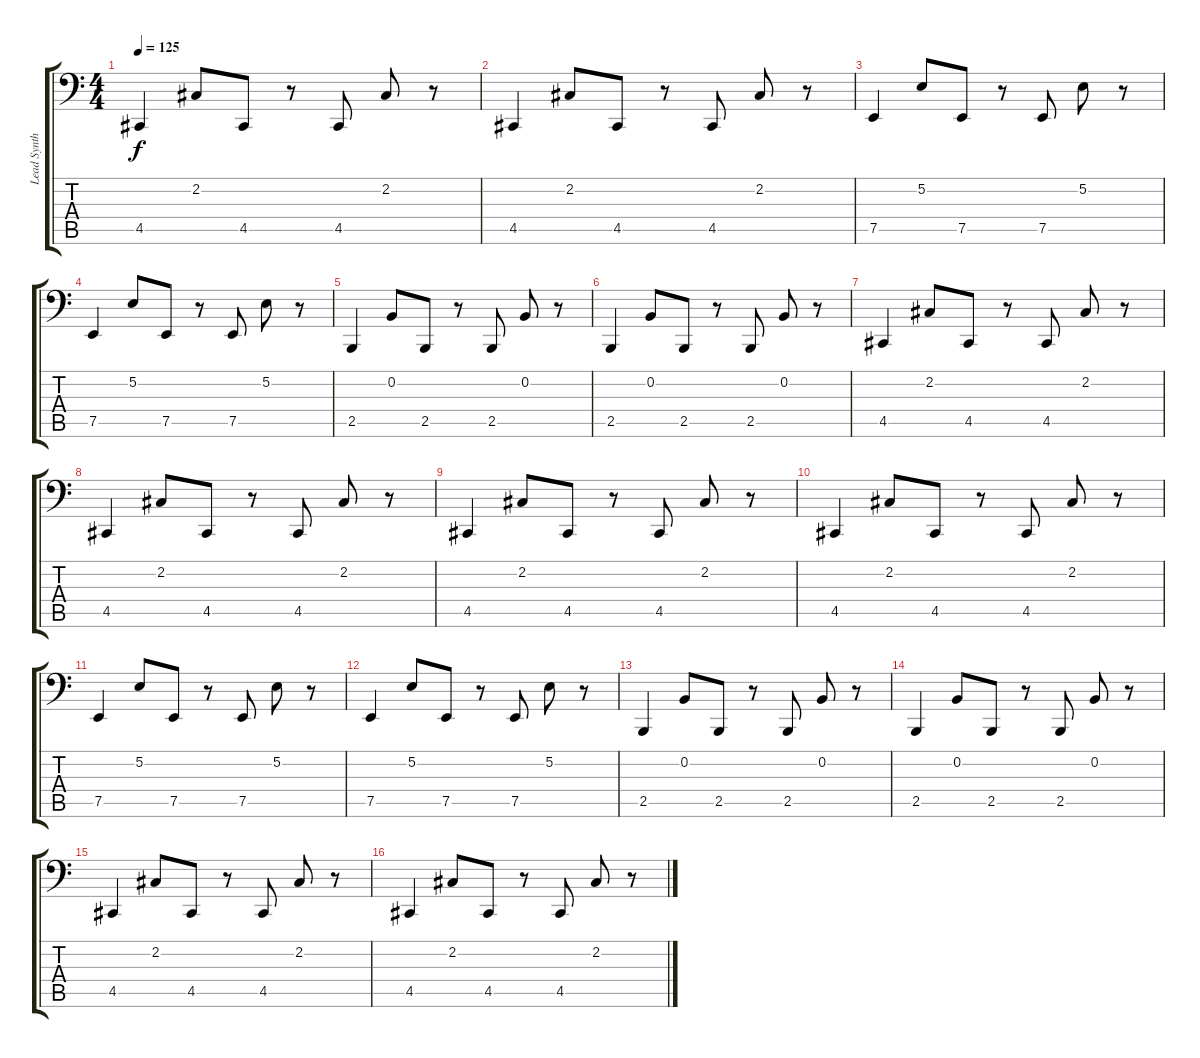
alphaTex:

\track ("Lead Synth" "Lead Synth") {instrument lead2sawtooth}
\staff {score tabs}
\tuning (E3 B2 G2 D2 A1 E1) {hide}
\ts (4 4)
\tempo 125
\clef f4
\ks c
4.5.4{dy f} 2.2.8 4.5.8 r.8 4.5.8 2.2.8 r.8 |
4.5.4 2.2.8 4.5.8 r.8 4.5.8 2.2.8 r.8 |
7.5.4 5.2.8 7.5.8 r.8 7.5.8 5.2.8 r.8 |
7.5.4 5.2.8 7.5.8 r.8 7.5.8 5.2.8 r.8 |
2.5.4 0.2.8 2.5.8 r.8 2.5.8 0.2.8 r.8 |
2.5.4 0.2.8 2.5.8 r.8 2.5.8 0.2.8 r.8 |
4.5.4 2.2.8 4.5.8 r.8 4.5.8 2.2.8 r.8 |
4.5.4 2.2.8 4.5.8 r.8 4.5.8 2.2.8 r.8 |
4.5.4 2.2.8 4.5.8 r.8 4.5.8 2.2.8 r.8 |
4.5.4 2.2.8 4.5.8 r.8 4.5.8 2.2.8 r.8 |
7.5.4 5.2.8 7.5.8 r.8 7.5.8 5.2.8 r.8 |
7.5.4 5.2.8 7.5.8 r.8 7.5.8 5.2.8 r.8 |
2.5.4 0.2.8 2.5.8 r.8 2.5.8 0.2.8 r.8 |
2.5.4 0.2.8 2.5.8 r.8 2.5.8 0.2.8 r.8 |
4.5.4 2.2.8 4.5.8 r.8 4.5.8 2.2.8 r.8 |
4.5.4 2.2.8 4.5.8 r.8 4.5.8 2.2.8 r.8
